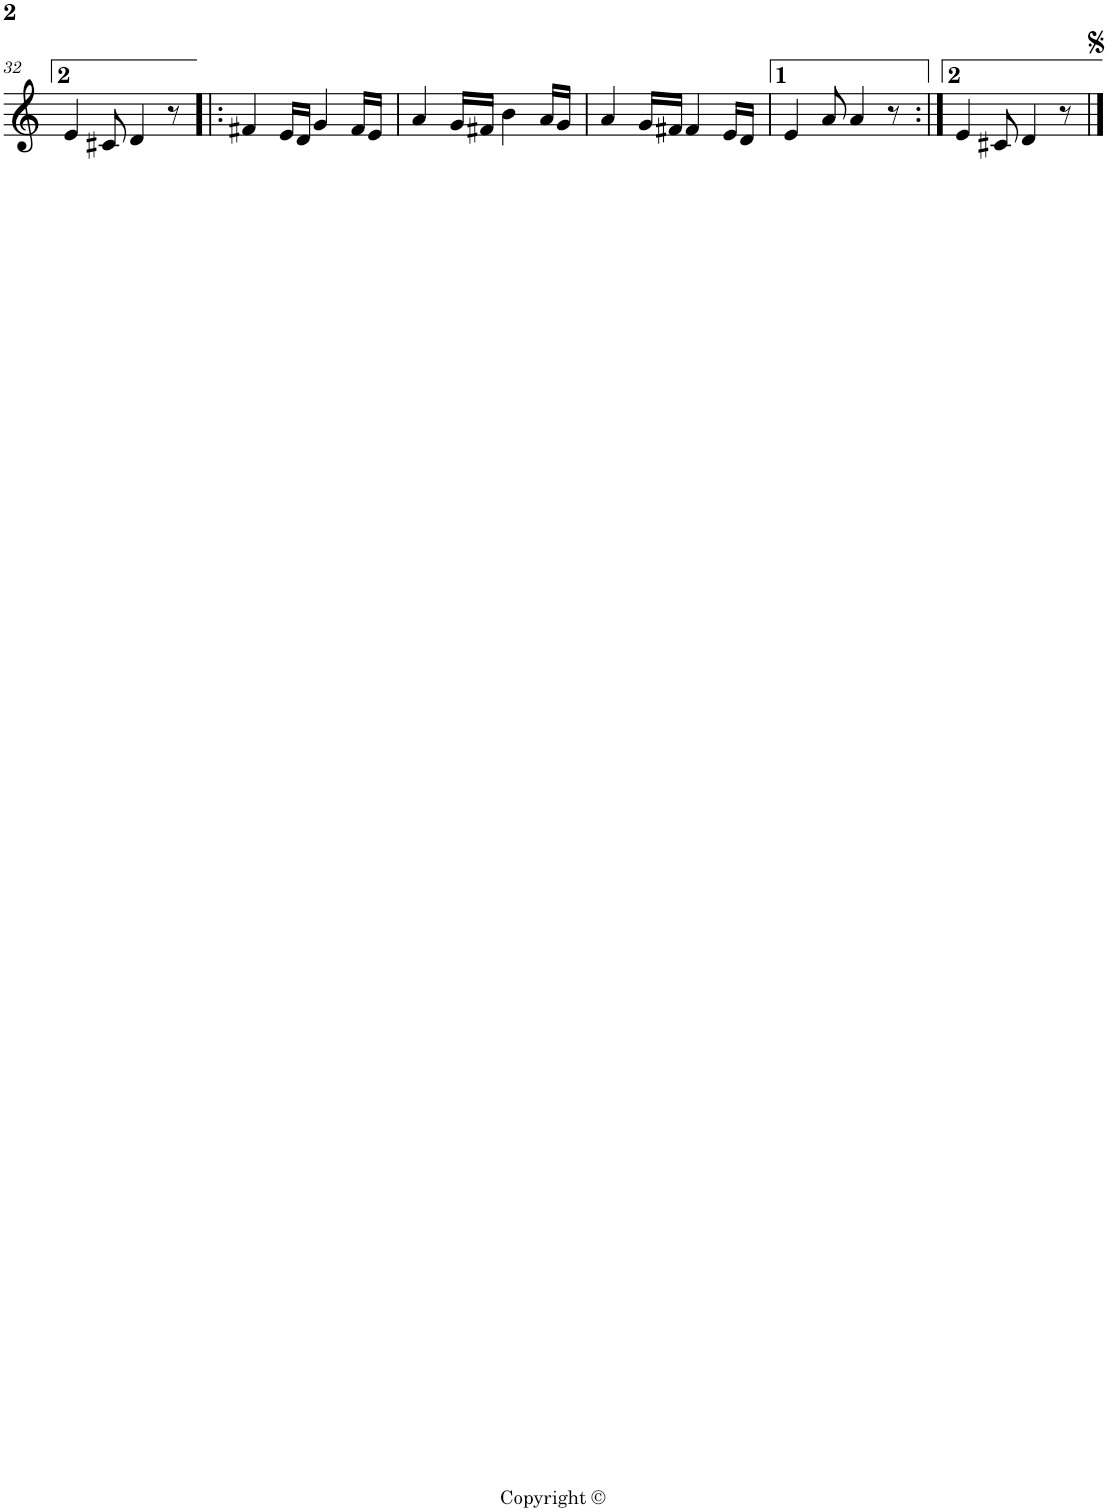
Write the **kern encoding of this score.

**kern
*part1
*staff1
*I"Piano
*I'Pno
!!LO:PB:g=z
*clefG2
*k[]
*M6/8
=32
4e/
8c#X/
4d/
8r
=33!|:
4f#X/
16e/LL
16d/JJ
4g/
16f#/LL
16e/JJ
=34
4a/
16g/LL
16f#X/JJ
4b\
16a/LL
16g/JJ
=35
4a/
16g/LL
16f#X/JJ
4f#/
16e/LL
16d/JJ
=36
4e/
8a/
4a/
8r
=37:|!
4e/
8c#X/
4d/
8r
==
*-
